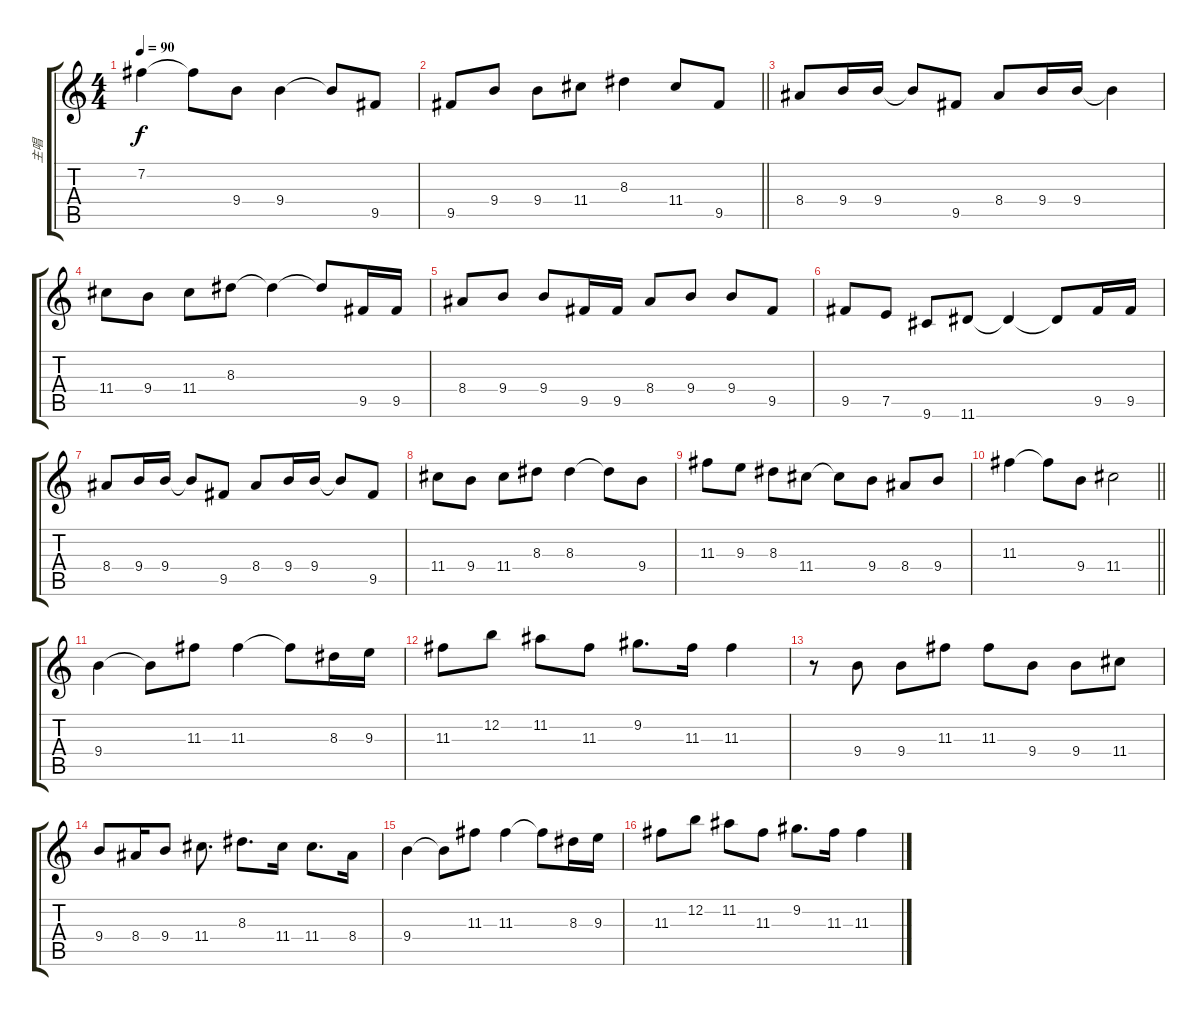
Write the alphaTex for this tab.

\track ("主唱" "主唱") {instrument overdrivenguitar}
\staff {score tabs}
\tuning (E4 B3 G3 D3 A2 E2) {hide}
\ts (4 4)
\tempo 90
\clef g2
\ks c
7.2.4{dy f} 7.2{t}.8 9.4.8 9.4.4 9.4{t}.8 9.5.8 |
\barLineRight lightlight
9.5.8 9.4.8 9.4.8 11.4.8 8.3.4 11.4.8 9.5.8 |
8.4.8 9.4.16 9.4.16 9.4{t}.8 9.5.8 8.4.8 9.4.16 9.4.16 9.4{t}.4 |
11.4.8 9.4.8 11.4.8 8.3.8 8.3{t}.4 8.3{t}.8 9.5.16 9.5.16 |
8.4.8 9.4.8 9.4.8 9.5.16 9.5.16 8.4.8 9.4.8 9.4.8 9.5.8 |
9.5.8 7.5.8 9.6.8 11.6.8 11.6{t}.4 11.6{t}.8 9.5.16 9.5.16 |
8.4.8 9.4.16 9.4.16 9.4{t}.8 9.5.8 8.4.8 9.4.16 9.4.16 9.4{t}.8 9.5.8 |
11.4.8 9.4.8 11.4.8 8.3.8 8.3.4 8.3{t}.8 9.4.8 |
11.3.8 9.3.8 8.3.8 11.4.8 11.4{t}.8 9.4.8 8.4.8 9.4.8 |
\barLineRight lightlight
11.3.4 11.3{t}.8 9.4.8 11.4.2 |
9.4.4 9.4{t}.8 11.3.8 11.3.4 11.3{t}.8 8.3.16 9.3.16 |
11.3.8 12.2.8 11.2.8 11.3.8 9.2.8{d} 11.3.16 11.3.4 |
r.8 9.4.8 9.4.8 11.3.8 11.3.8 9.4.8 9.4.8 11.4.8 |
9.4.8 8.4.16 9.4.8 11.4.8{d} 8.3.8{d} 11.4.16 11.4.8{d} 8.4.16 |
9.4.4 9.4{t}.8 11.3.8 11.3.4 11.3{t}.8 8.3.16 9.3.16 |
11.3.8 12.2.8 11.2.8 11.3.8 9.2.8{d} 11.3.16 11.3.4
